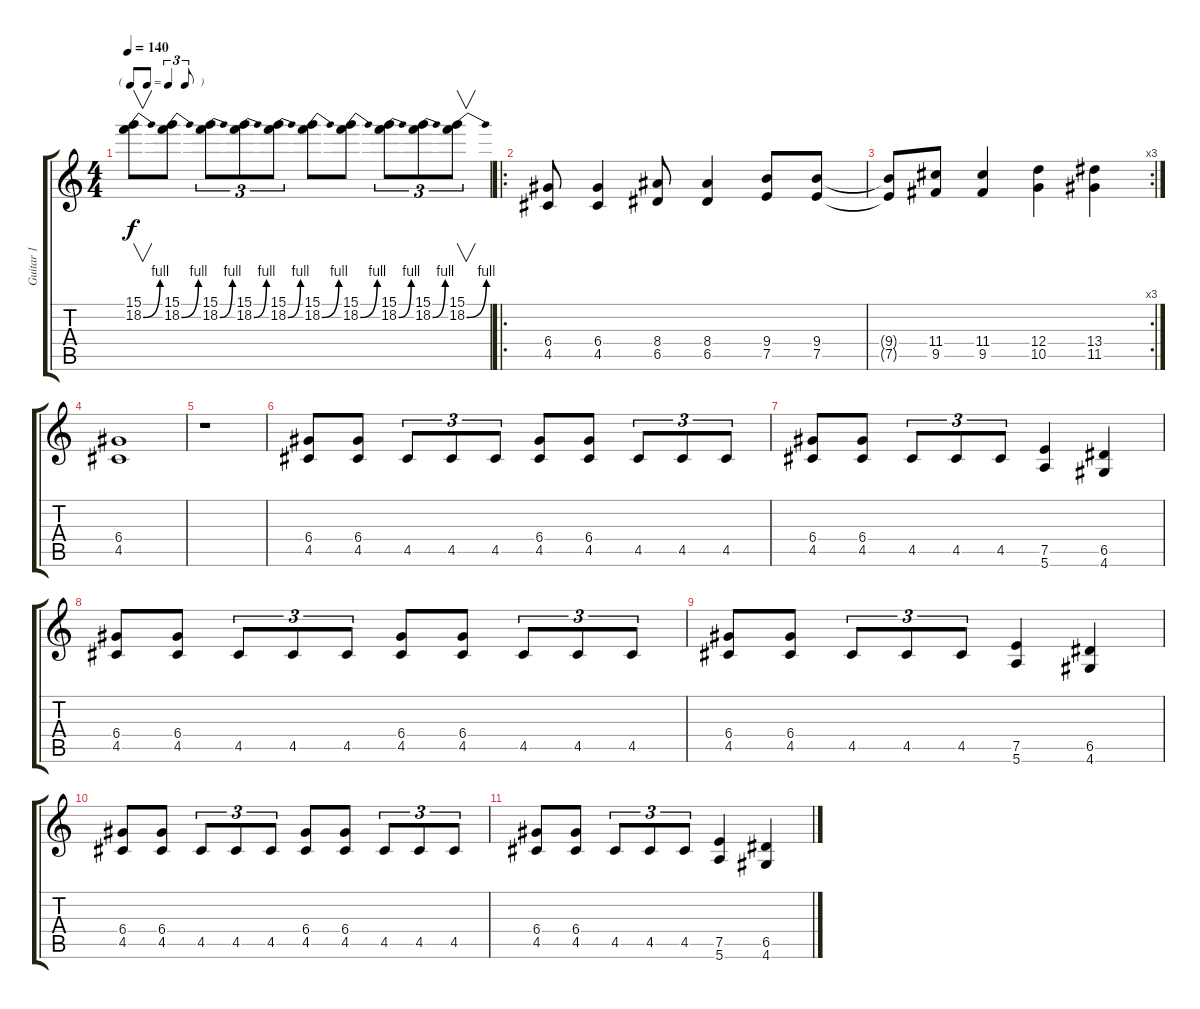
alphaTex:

\track ("Guitar 1" "Guitar 1") {instrument overdrivenguitar}
\staff {score tabs}
\tuning (E4 B3 G3 D3 A2 E2) {hide}
\ts (4 4)
\tf triplet8th
\tempo 140
\clef g2
\ks c
(15.1 18.2{be (bend 0 0 60 4)}).8{v dy f} (15.1 18.2{be (bend 0 0 60 4)}).8 (15.1 18.2{be (bend 0 0 60 4)}).8{tu (3 2)} (15.1 18.2{be (bend 0 0 60 4)}).8{tu (3 2)} (15.1 18.2{be (bend 0 0 60 4)}).8{tu (3 2)} (15.1 18.2{be (bend 0 0 60 4)}).8 (15.1 18.2{be (bend 0 0 60 4)}).8 (15.1 18.2{be (bend 0 0 60 4)}).8{tu (3 2)} (15.1 18.2{be (bend 0 0 60 4)}).8{tu (3 2)} (15.1 18.2{be (bend 0 0 60 4)}).8{v tu (3 2)} |
\ro
(6.4 4.5).8 (6.4 4.5).4 (8.4 6.5).8 (8.4 6.5).4 (9.4 7.5).8 (9.4 7.5).8 |
\rc 3
(9.4{t} 7.5{t}).8 (11.4 9.5).8 (11.4 9.5).4 (12.4 10.5).4 (13.4 11.5).4 |
(6.4 4.5).1 |
r.1 |
(6.4 4.5).8 (6.4 4.5).8 4.5.8{tu (3 2)} 4.5.8{tu (3 2)} 4.5.8{tu (3 2)} (6.4 4.5).8 (6.4 4.5).8 4.5.8{tu (3 2)} 4.5.8{tu (3 2)} 4.5.8{tu (3 2)} |
(6.4 4.5).8 (6.4 4.5).8 4.5.8{tu (3 2)} 4.5.8{tu (3 2)} 4.5.8{tu (3 2)} (7.5 5.6).4 (6.5 4.6).4 |
(6.4 4.5).8 (6.4 4.5).8 4.5.8{tu (3 2)} 4.5.8{tu (3 2)} 4.5.8{tu (3 2)} (6.4 4.5).8 (6.4 4.5).8 4.5.8{tu (3 2)} 4.5.8{tu (3 2)} 4.5.8{tu (3 2)} |
(6.4 4.5).8 (6.4 4.5).8 4.5.8{tu (3 2)} 4.5.8{tu (3 2)} 4.5.8{tu (3 2)} (7.5 5.6).4 (6.5 4.6).4 |
(6.4 4.5).8{volume 0} (6.4 4.5).8 4.5.8{tu (3 2)} 4.5.8{tu (3 2)} 4.5.8{tu (3 2)} (6.4 4.5).8 (6.4 4.5).8 4.5.8{tu (3 2)} 4.5.8{tu (3 2)} 4.5.8{tu (3 2)} |
(6.4 4.5).8 (6.4 4.5).8 4.5.8{tu (3 2)} 4.5.8{tu (3 2)} 4.5.8{tu (3 2)} (7.5 5.6).4 (6.5 4.6).4
